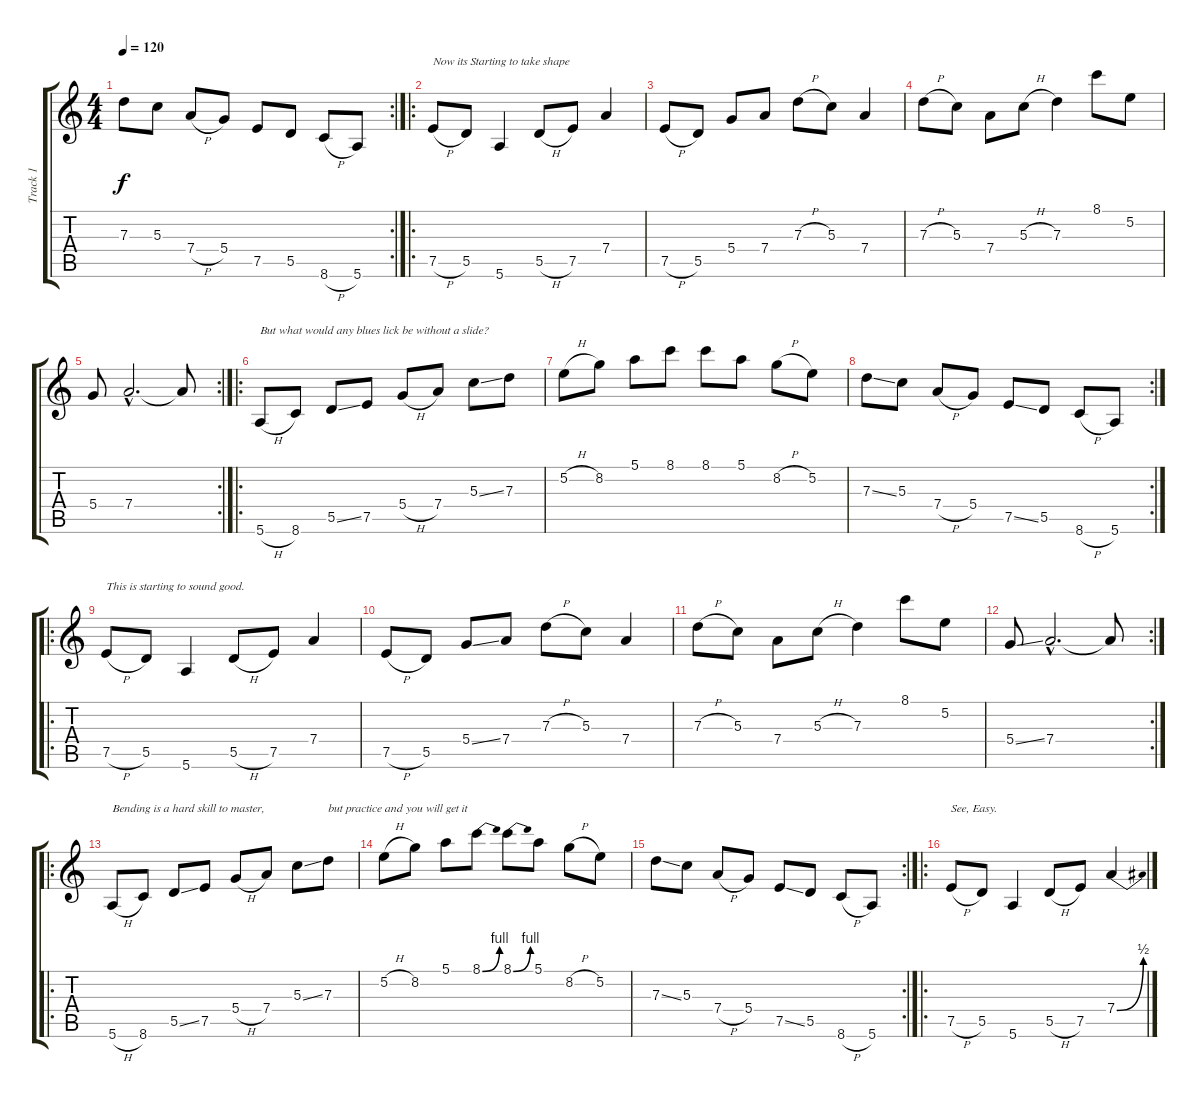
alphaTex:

\track ("Track 1" "Track 1") {instrument electricguitarclean}
\staff {score tabs}
\tuning (E4 B3 G3 D3 A2 E2) {hide}
\rc 2
\ts (4 4)
\tempo 120
\clef g2
\ks c
7.3.8{dy f} 5.3.8 7.4{h}.8 5.4.8 7.5.8 5.5.8 8.6{h}.8 5.6.8 |
\ro
7.5{h}.8{txt "Now its Starting to take shape"} 5.5.8 5.6.4 5.5{h}.8 7.5.8 7.4.4 |
7.5{h}.8 5.5.8 5.4.8 7.4.8 7.3{h}.8 5.3.8 7.4.4 |
7.3{h}.8 5.3.8 7.4.8 5.3{h}.8 7.3.4 8.1.8 5.2.8 |
\rc 2
5.4.8 7.4{hac}.2{d} 7.4{t}.8 |
\ro
5.6{h}.8{txt "But what would any blues lick be without a slide?"} 8.6.8 5.5{ss}.8 7.5.8 5.4{h}.8 7.4.8 5.3{ss}.8 7.3.8 |
5.2{h}.8 8.2.8 5.1.8 8.1.8 8.1.8 5.1.8 8.2{h}.8 5.2.8 |
\rc 2
7.3{ss}.8 5.3.8 7.4{h}.8 5.4.8 7.5{ss}.8 5.5.8 8.6{h}.8 5.6.8 |
\ro
7.5{h}.8{txt "This is starting to sound good."} 5.5.8 5.6.4 5.5{h}.8 7.5.8 7.4.4 |
7.5{h}.8 5.5.8 5.4{ss}.8 7.4.8 7.3{h}.8 5.3.8 7.4.4 |
7.3{h}.8 5.3.8 7.4.8 5.3{h}.8 7.3.4 8.1.8 5.2.8 |
\rc 2
5.4{ss}.8 7.4{hac}.2{d} 7.4{t}.8 |
\ro
5.6{h}.8{txt "Bending is a hard skill to master,"} 8.6.8 5.5{ss}.8 7.5.8 5.4{h}.8 7.4.8 5.3{ss}.8 7.3.8{txt "but practice and you will get it"} |
5.2{h}.8 8.2.8 5.1.8 8.1{be (bend 0 0 60 4)}.8 8.1{be (bend 0 0 60 4)}.8 5.1.8 8.2{h}.8 5.2.8 |
\rc 2
7.3{ss}.8 5.3.8 7.4{h}.8 5.4.8 7.5{ss}.8 5.5.8 8.6{h}.8 5.6.8 |
\ro
7.5{h}.8{txt "See, Easy."} 5.5.8 5.6.4 5.5{h}.8 7.5.8 7.4{be (bend 0 0 60 2)}.4
